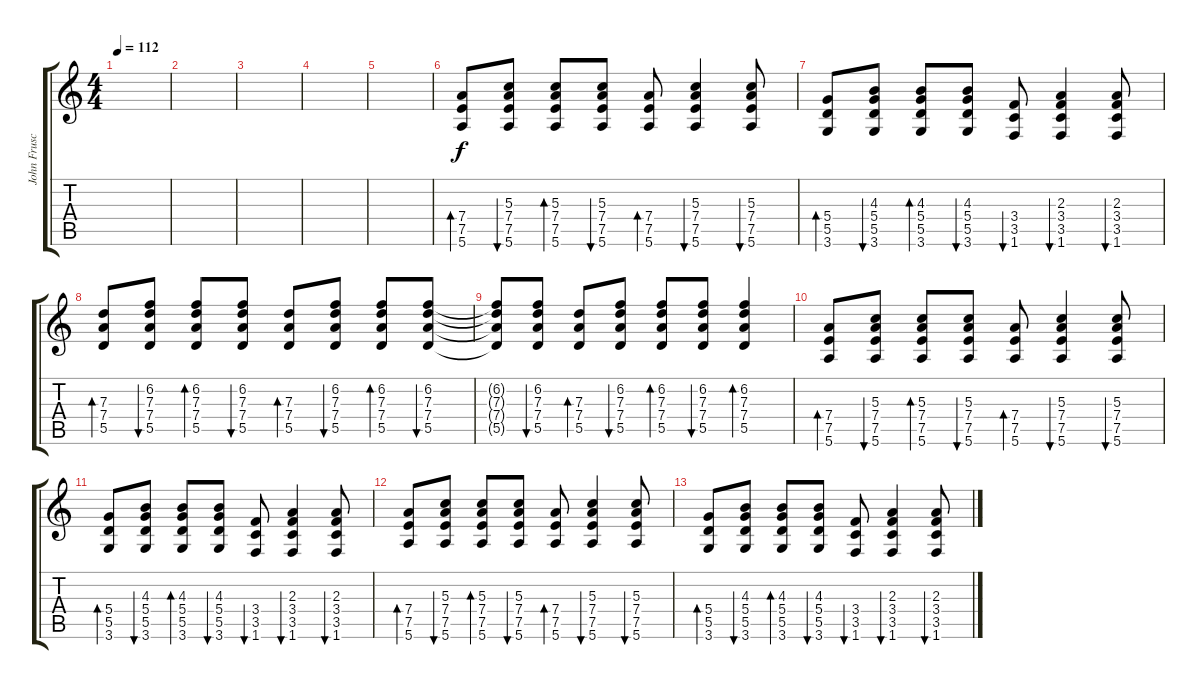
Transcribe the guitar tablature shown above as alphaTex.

\track ("John Frusciante" "John Frusc") {instrument electricguitarjazz}
\staff {score tabs}
\tuning (E4 B3 G3 D3 A2 E2) {hide}
\ts (4 4)
\tempo 112
\clef g2
\ks c
|
|
|
|
|
(7.4 7.5 5.6).8{bd 60 volume 5 instrument electricguitarjazz} (5.3 7.4 7.5 5.6).8{bu 60} (5.3 7.4 7.5 5.6).8{bd 60} (5.3 7.4 7.5 5.6).8{bu 60} (7.4 7.5 5.6).8{bd 60} (5.3 7.4 7.5 5.6).4{bu 60} (5.3 7.4 7.5 5.6).8{bu 60} |
(5.4 5.5 3.6).8{bd 60} (4.3 5.4 5.5 3.6).8{bu 60} (4.3 5.4 5.5 3.6).8{bd 60} (4.3 5.4 5.5 3.6).8{bu 60} (3.4 3.5 1.6).8{bu 60} (2.3 3.4 3.5 1.6).4{bu 60} (2.3 3.4 3.5 1.6).8{bu 60} |
(7.3 7.4 5.5).8{bd 60 volume 8} (6.2 7.3 7.4 5.5).8{bu 60} (6.2 7.3 7.4 5.5).8{bd 60} (6.2 7.3 7.4 5.5).8{bu 60} (7.3 7.4 5.5).8{bd 60} (6.2 7.3 7.4 5.5).8{bu 60} (6.2 7.3 7.4 5.5).8{bd 60} (6.2 7.3 7.4 5.5).8{bu 60} |
(6.2{t} 7.3{t} 7.4{t} 5.5{t}).8 (6.2 7.3 7.4 5.5).8{bu 60} (7.3 7.4 5.5).8{bd 60} (6.2 7.3 7.4 5.5).8{bu 60} (6.2 7.3 7.4 5.5).8{bd 60} (6.2 7.3 7.4 5.5).8{bu 60} (6.2 7.3 7.4 5.5).4{bd 60} |
(7.4 7.5 5.6).8{bd 60} (5.3 7.4 7.5 5.6).8{bu 60} (5.3 7.4 7.5 5.6).8{bd 60} (5.3 7.4 7.5 5.6).8{bu 60} (7.4 7.5 5.6).8{bd 60} (5.3 7.4 7.5 5.6).4{bu 60} (5.3 7.4 7.5 5.6).8{bu 60} |
(5.4 5.5 3.6).8{bd 60} (4.3 5.4 5.5 3.6).8{bu 60} (4.3 5.4 5.5 3.6).8{bd 60} (4.3 5.4 5.5 3.6).8{bu 60} (3.4 3.5 1.6).8{bu 60} (2.3 3.4 3.5 1.6).4{bu 60} (2.3 3.4 3.5 1.6).8{bu 60} |
(7.4 7.5 5.6).8{bd 60 volume 5} (5.3 7.4 7.5 5.6).8{bu 60} (5.3 7.4 7.5 5.6).8{bd 60} (5.3 7.4 7.5 5.6).8{bu 60} (7.4 7.5 5.6).8{bd 60} (5.3 7.4 7.5 5.6).4{bu 60} (5.3 7.4 7.5 5.6).8{bu 60} |
(5.4 5.5 3.6).8{bd 60} (4.3 5.4 5.5 3.6).8{bu 60} (4.3 5.4 5.5 3.6).8{bd 60} (4.3 5.4 5.5 3.6).8{bu 60} (3.4 3.5 1.6).8{bu 60} (2.3 3.4 3.5 1.6).4{bu 60} (2.3 3.4 3.5 1.6).8{bu 60}
